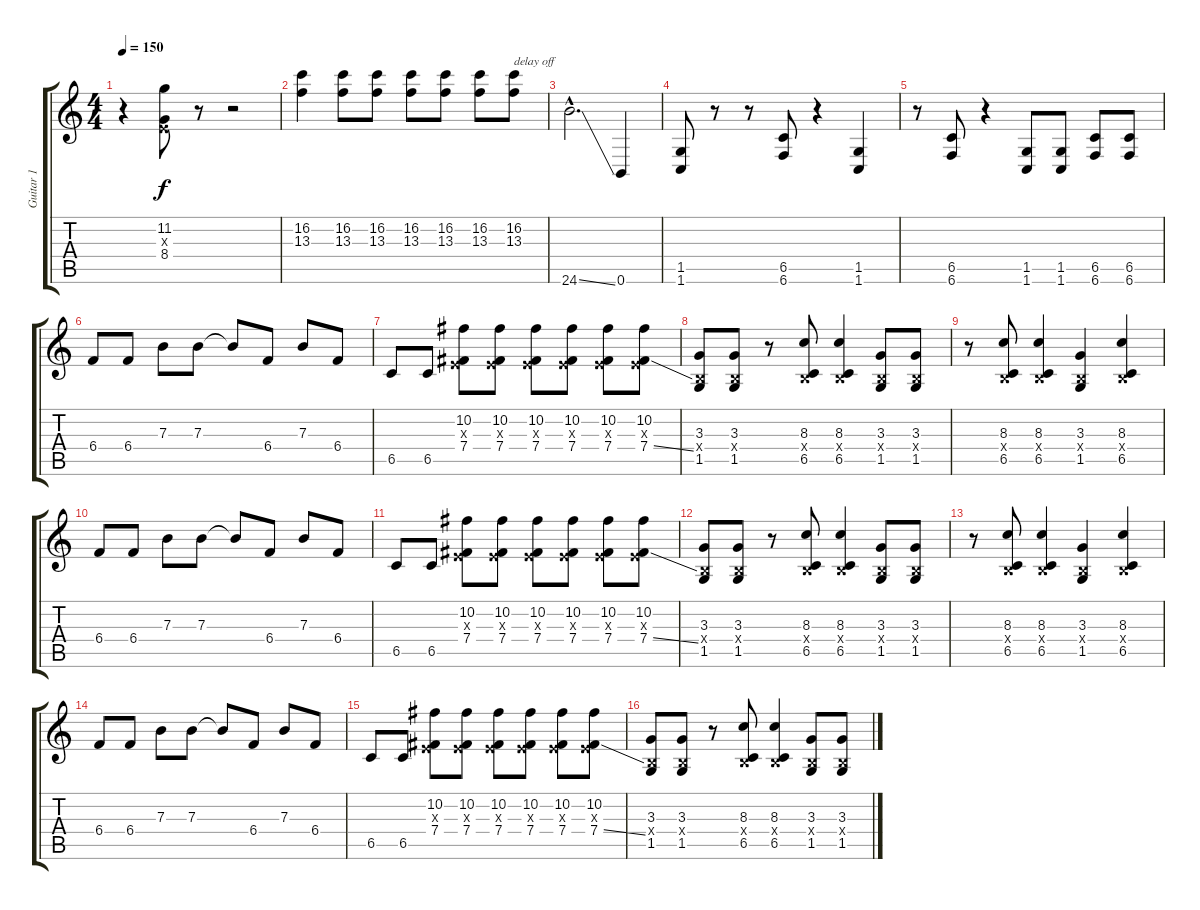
\track ("Guitar 1" "Guitar 1") {instrument overdrivenguitar}
\staff {score tabs}
\tuning (Db4 Ab3 E3 B2 Gb2 B1) {hide}
\ts (4 4)
\tempo 150
\clef g2
\ks c
r.4{dy f} (11.2 0.3{x} 8.4).8 r.8 r.2 |
(16.2 13.3).4 (16.2 13.3).8 (16.2 13.3).8 (16.2 13.3).8 (16.2 13.3).8 (16.2 13.3).8 (16.2 13.3).8{txt "delay off"} |
24.6{ss hac}.2{d} 0.6.4 |
(1.5 1.6).8 r.8 r.8 (6.5 6.6).8 r.4 (1.5 1.6).4 |
r.8 (6.5 6.6).8 r.4 (1.5 1.6).8 (1.5 1.6).8 (6.5 6.6).8 (6.5 6.6).8 |
6.4.8 6.4.8 7.3.8 7.3.8 7.3{t}.8 6.4.8 7.3.8 6.4.8 |
6.5.8 6.5.8 (10.2 0.3{x} 7.4).8 (10.2 0.3{x} 7.4).8 (10.2 0.3{x} 7.4).8 (10.2 0.3{x} 7.4).8 (10.2 0.3{x} 7.4).8 (10.2 0.3{x} 7.4{ss}).8 |
(3.3 0.4{x} 1.5).8 (3.3 0.4{x} 1.5).8 r.8 (8.3 0.4{x} 6.5).8 (8.3 0.4{x} 6.5).4 (3.3 0.4{x} 1.5).8 (3.3 0.4{x} 1.5).8 |
r.8 (8.3 0.4{x} 6.5).8 (8.3 0.4{x} 6.5).4 (3.3 0.4{x} 1.5).4 (8.3 0.4{x} 6.5).4 |
6.4.8 6.4.8 7.3.8 7.3.8 7.3{t}.8 6.4.8 7.3.8 6.4.8 |
6.5.8 6.5.8 (10.2 0.3{x} 7.4).8 (10.2 0.3{x} 7.4).8 (10.2 0.3{x} 7.4).8 (10.2 0.3{x} 7.4).8 (10.2 0.3{x} 7.4).8 (10.2 0.3{x} 7.4{ss}).8 |
(3.3 0.4{x} 1.5).8 (3.3 0.4{x} 1.5).8 r.8 (8.3 0.4{x} 6.5).8 (8.3 0.4{x} 6.5).4 (3.3 0.4{x} 1.5).8 (3.3 0.4{x} 1.5).8 |
r.8 (8.3 0.4{x} 6.5).8 (8.3 0.4{x} 6.5).4 (3.3 0.4{x} 1.5).4 (8.3 0.4{x} 6.5).4 |
6.4.8 6.4.8 7.3.8 7.3.8 7.3{t}.8 6.4.8 7.3.8 6.4.8 |
6.5.8 6.5.8 (10.2 0.3{x} 7.4).8 (10.2 0.3{x} 7.4).8 (10.2 0.3{x} 7.4).8 (10.2 0.3{x} 7.4).8 (10.2 0.3{x} 7.4).8 (10.2 0.3{x} 7.4{ss}).8 |
(3.3 0.4{x} 1.5).8 (3.3 0.4{x} 1.5).8 r.8 (8.3 0.4{x} 6.5).8 (8.3 0.4{x} 6.5).4 (3.3 0.4{x} 1.5).8 (3.3 0.4{x} 1.5).8
